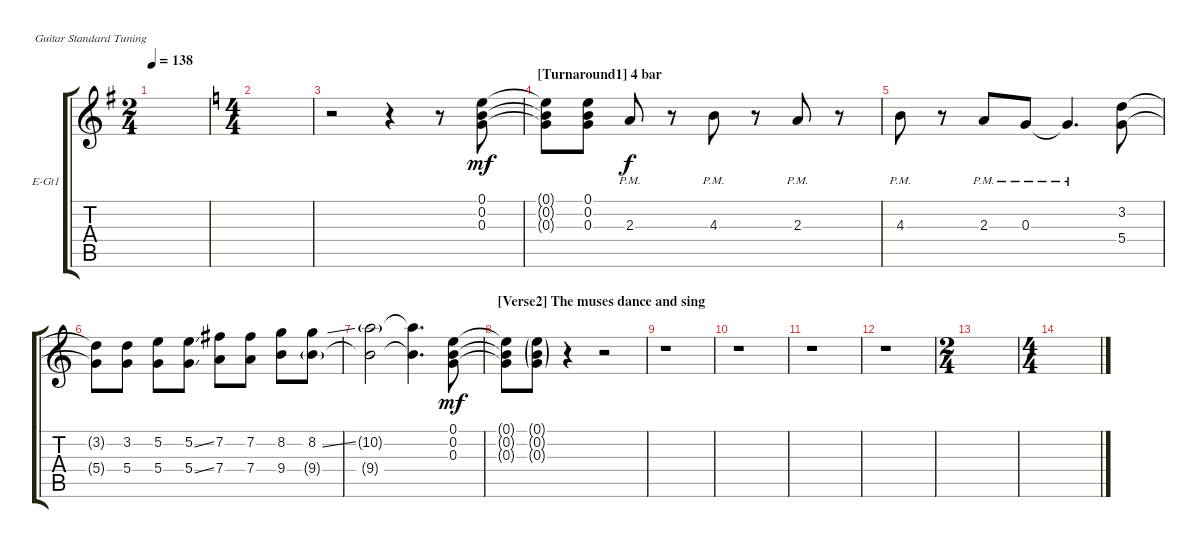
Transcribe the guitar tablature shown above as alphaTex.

\bracketExtendMode groupsimilarinstruments
\firstSystemTrackNameOrientation horizontal
\otherSystemsTrackNameOrientation horizontal
\track ("Electric Guitar 1" "E-Gt1") {instrument overdrivenguitar}
\staff {score tabs}
\tuning (E4 B3 G3 D3 A2 E2)
\ts (2 4)
\tempo 138
\clef g2
\ks eminor
|
\ts (4 4)
\ks aminor
|
r.2 r.4 r.8 (0.3 0.1 0.2).8{dy mf} |
\section ("" "[Turnaround1] 4 bar")
(0.3{t} 0.1{t} 0.2{t}).8 (0.3 0.2 0.1).8 2.3{pm}.8{dy f} r.8 4.3{pm}.8 r.8 2.3{pm}.8 r.8 |
4.3{pm}.8 r.8 2.3{pm}.8 0.3{pm}.8 0.3{pm t}.4{d} (5.4 3.2).8 |
(5.4{t} 3.2{t}).8 (5.4 3.2).8 (5.2 5.4).8 (5.2{ss} 5.4{ss}).8 (7.2 7.4).8 (7.2 7.4).8 (8.2 9.4).8 (8.2{ss} 9.4{g}).8 |
(10.2{g} 9.4{t}).2 (10.2{t} 9.4{t}).4{d} (0.3 0.1 0.2).8{dy mf} |
\section ("" "[Verse2] The muses dance and sing")
(0.3{t} 0.1{t} 0.2{t}).8 (0.3{g} 0.1{g} 0.2{g}).8 r.4 r.2 |
r.1 |
r.1 |
r.1 |
r.1 |
\ts (2 4)
|
\ts (4 4)
